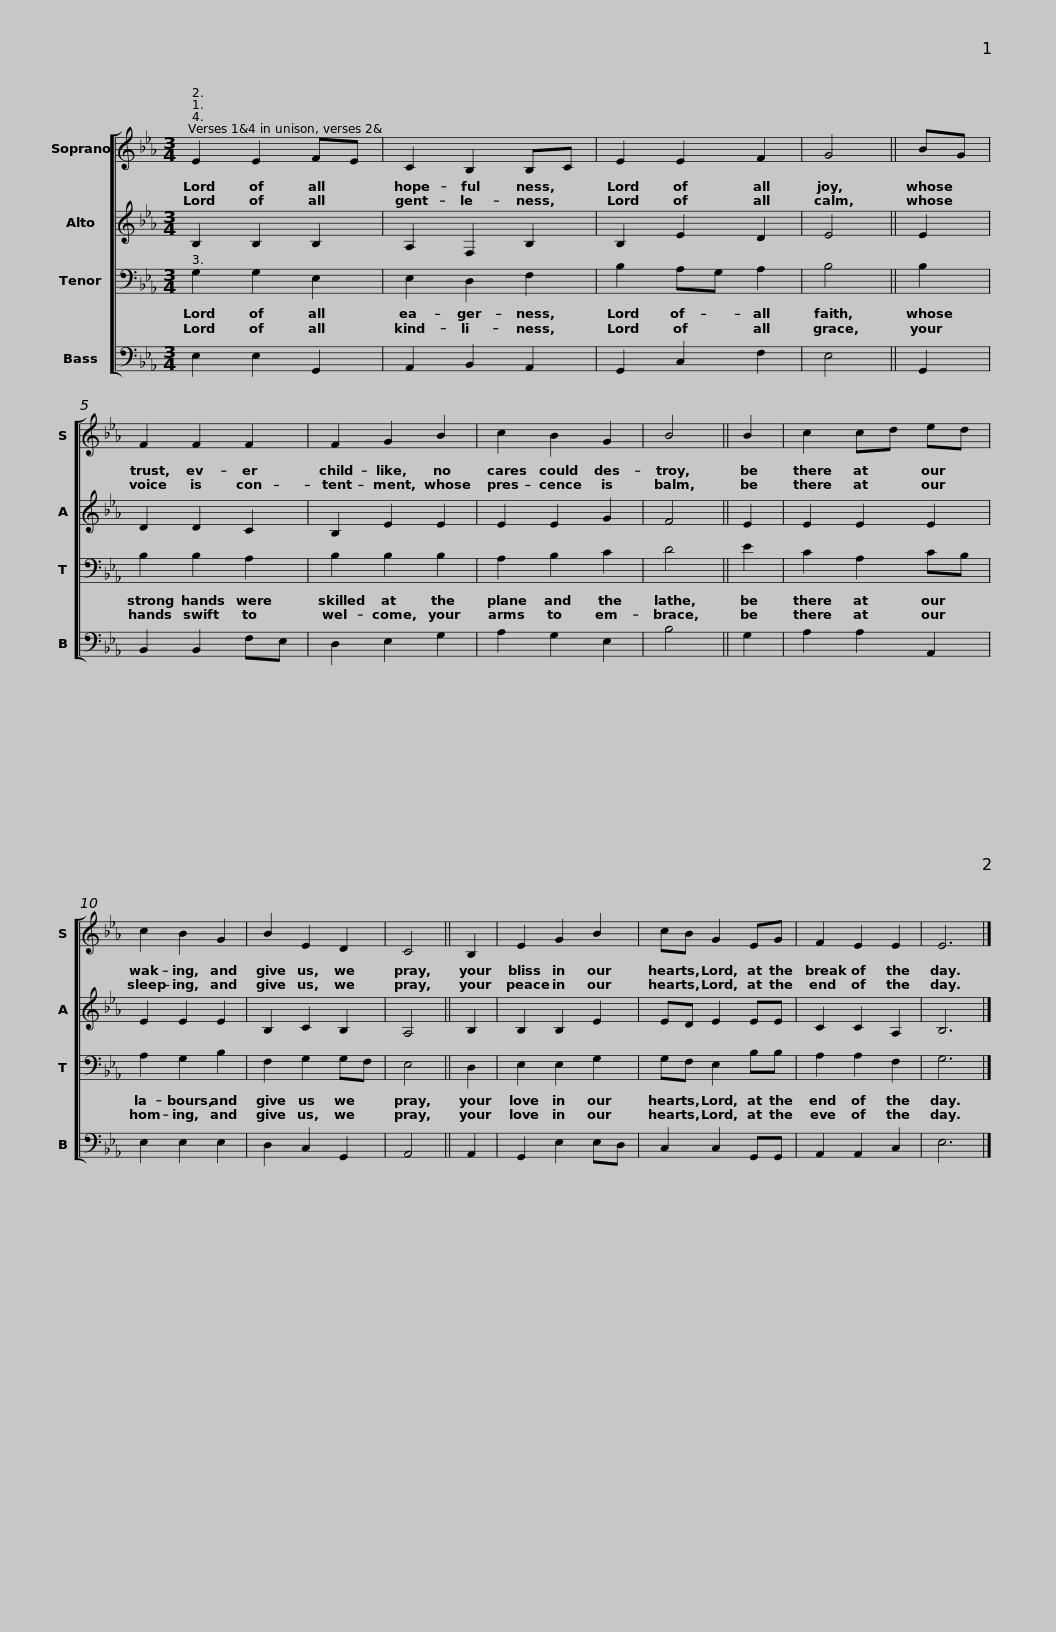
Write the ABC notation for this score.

X:1
%%score [ 1 2 ( 3 4 ) 5 ]
L:1/8
M:3/4
I:linebreak $
K:Eb
V:1 treble
V:2 treble
V:3 bass
V:4 bass
V:5 bass
V:1
 E2 E2 FE | C2 B,2 B,C | E2 E2 F2 | G4 ||$ BG | %5
 F2 F2 F2 | F2 G2 B2 | c2 B2 G2 | B4 ||$ B2 | %10
 c2 cd ed | c2 B2 G2 | B2 E2 D2 | C4 ||$ B,2 | %15
 E2 G2 B2 | cB G2 EG | F2 E2 E2 | E6 |] %19
V:2
 B,2 B,2 B,2 | A,2 F,2 B,2 | B,2 E2 D2 | E4 ||$ E2 | %5
 D2 D2 C2 | B,2 E2 E2 | E2 E2 G2 | F4 ||$ E2 | %10
 E2 E2 E2 | E2 E2 E2 | B,2 C2 B,2 | A,4 ||$ B,2 | %15
 B,2 B,2 E2 | ED E2 EE | C2 C2 A,2 | B,6 |] %19
V:3
 x6 | x6 | x6 | x4 ||$ x2 | %5
 x6 | x6 | x6 | x4 ||$ x2 | %10
 x6 | x6 | x6 | x4 ||$ x2 | %15
 x6 | x6 | x6 | x6 |] %19
V:4
 G,2 G,2 E,2 | E,2 D,2 F,2 | B,2 A,G, A,2 | B,4 ||$ B,2 | %5
 B,2 B,2 A,2 | B,2 B,2 B,2 | A,2 B,2 C2 | D4 ||$ E2 | %10
 C2 A,2 CB, | A,2 G,2 B,2 | F,2 G,2 G,F, | E,4 ||$ D,2 | %15
 E,2 E,2 G,2 | G,F, E,2 B,B, | A,2 A,2 F,2 | G,6 |] %19
V:5
 E,2 E,2 G,,2 | A,,2 B,,2 A,,2 | G,,2 C,2 F,2 | E,4 ||$ G,,2 | %5
 B,,2 B,,2 F,E, | D,2 E,2 G,2 | A,2 G,2 E,2 | B,4 ||$ G,2 | %10
 A,2 A,2 A,,2 | E,2 E,2 E,2 | D,2 C,2 G,,2 | A,,4 ||$ A,,2 | %15
 G,,2 E,2 E,D, | C,2 C,2 G,,G,, | A,,2 A,,2 C,2 | E,6 |] %19
